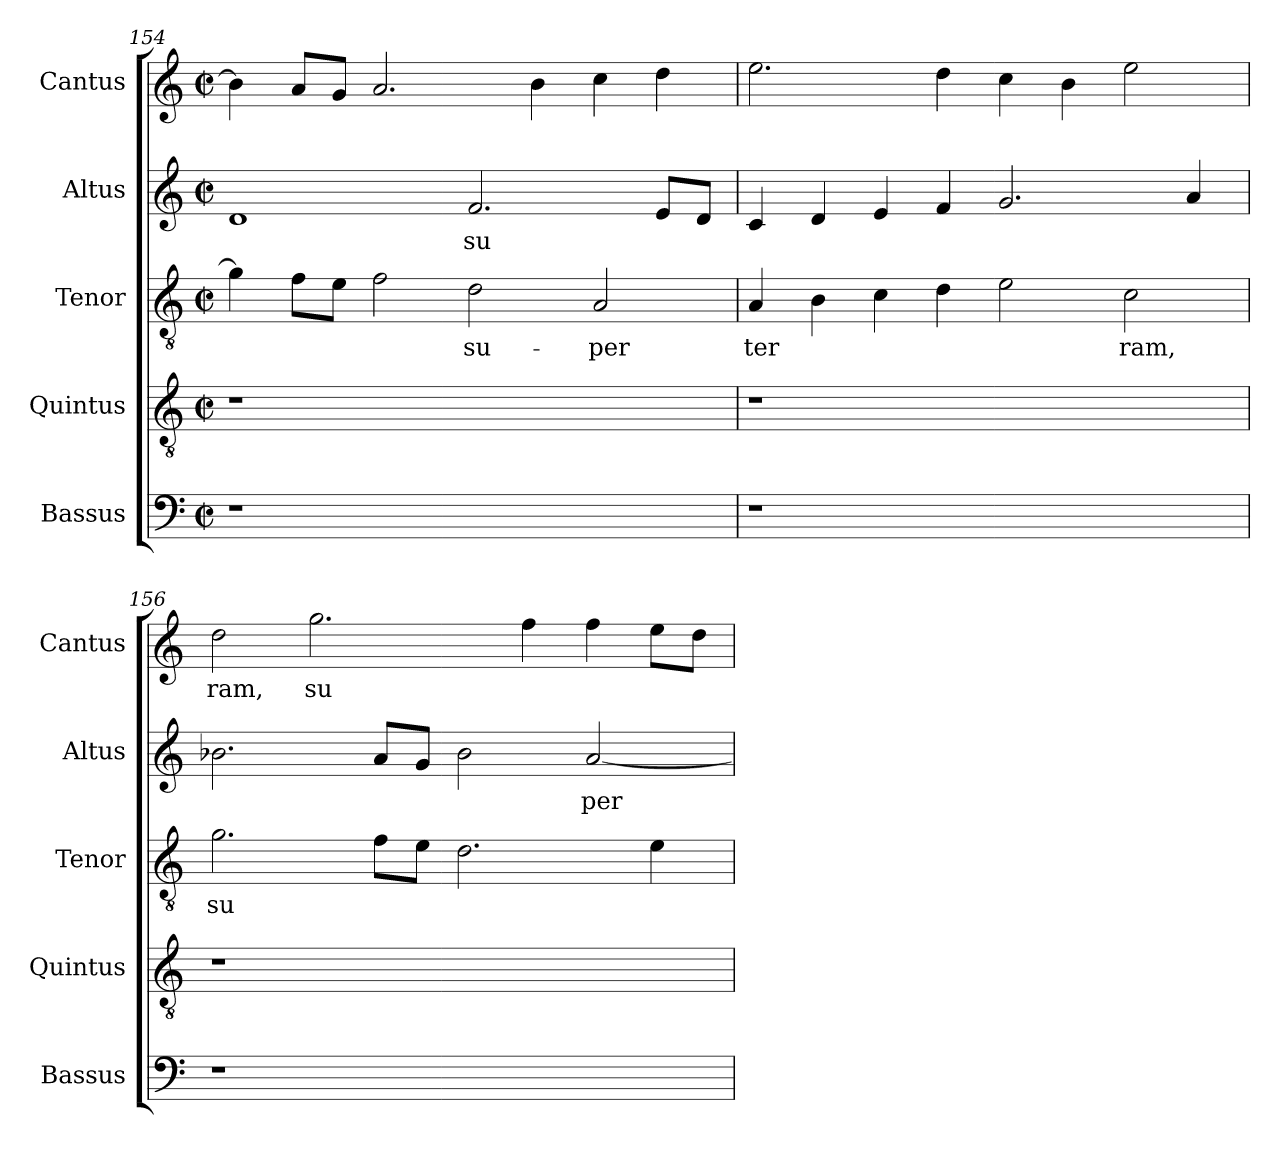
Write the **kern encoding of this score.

**kern	**kern	**kern	**text	**kern	**text	**kern	**text
*part5	*part4	*part3	*part3	*part2	*part2	*part1	*part1
*staff5	*staff4	*staff3	*staff3	*staff2	*staff2	*staff1	*staff1
*I"Bassus	*I"Quintus	*I"Tenor	*	*I"Altus	*	*I"Cantus	*
*I'Bassus	*I'Quintus	*I'Tenor	*	*I'Altus	*	*I'Cantus	*
*clefF4	*clefGv2	*clefGv2	*	*clefG2	*	*clefG2	*
*k[]	*k[]	*k[]	*	*k[]	*	*k[]	*
*C:	*C:	*C:	*	*C:	*	*C:	*
*M2/2	*M2/2	*M2/2	*	*M2/2	*	*M2/2	*
*met(c|)	*met(c|)	*met(c|)	*	*met(c|)	*	*met(c|)	*
=154	=154	=154	=154	=154	=154	=154	=154
!	!	!	!LO:LY:b:cj	!	!LO:LY:b:cj	!	!LO:LY:b:cj
1r	1r	4g\]	.	1d	.	4b\]	.
!	!	!	!LO:LY:b:cj	!	!	!	!LO:LY:b:cj
.	.	8f\L	.	.	.	8a/L	.
!	!	!	!LO:LY:b:cj	!	!	!	!LO:LY:b:cj
.	.	8e\J	.	.	.	8g/J	.
!	!	!	!LO:LY:b:cj	!	!	!	!LO:LY:b:cj
.	.	2f\	.	.	.	2.a/	.
!	!	!	!LO:LY:b:cj	!	!LO:LY:b:cj	!	!
1ryy	1ryy	2d\	su-	2.f/	su-	.	.
!	!	!	!	!	!	!	!LO:LY:b:cj
.	.	.	.	.	.	4b\	.
!	!	!	!LO:LY:b:cj	!	!	!	!LO:LY:b:cj
.	.	2A/	-per	.	.	4cc\	.
!	!	!	!	!	!LO:LY:b:cj	!	!LO:LY:b:cj
.	.	.	.	8e/L	--	4dd\	.
!	!	!	!	!	!LO:LY:b:cj	!	!
.	.	.	.	8d/J	--	.	.
=155	=155	=155	=155	=155	=155	=155	=155
!	!	!	!LO:LY:b:cj	!	!LO:LY:b:cj	!	!LO:LY:b:cj
1r	1r	4A/	ter-	4c/	--	2.ee\	.
!	!	!	!LO:LY:b:cj	!	!LO:LY:b:cj	!	!
.	.	4B\	--	4d/	--	.	.
!	!	!	!LO:LY:b:cj	!	!LO:LY:b:cj	!	!
.	.	4c\	--	4e/	--	.	.
!	!	!	!LO:LY:b:cj	!	!LO:LY:b:cj	!	!LO:LY:b:cj
.	.	4d\	--	4f/	--	4dd\	.
!	!	!	!LO:LY:b:cj	!	!LO:LY:b:cj	!	!LO:LY:b:cj
1ryy	1ryy	2e\	--	2.g/	--	4cc\	.
!	!	!	!	!	!	!	!LO:LY:b:cj
.	.	.	.	.	.	4b\	.
!	!	!	!LO:LY:b:cj	!	!	!	!LO:LY:b:cj
.	.	2c\	-ram,	.	.	2ee\	.
!	!	!	!	!	!LO:LY:b:cj	!	!
.	.	.	.	4a/	--	.	.
=156	=156	=156	=156	=156	=156	=156	=156
!	!	!	!LO:LY:b:cj	!	!LO:LY:b:cj	!	!LO:LY:b:cj
1r	1r	2.g\	su-	2.b-X\	--	2dd\	ram,
!	!	!	!	!	!	!	!LO:LY:b:cj
.	.	.	.	.	.	2.gg\	su
!	!	!	!LO:LY:b:cj	!	!LO:LY:b:cj	!	!
.	.	8f\L	--	8a/L	--	.	.
!	!	!	!LO:LY:b:cj	!	!LO:LY:b:cj	!	!
.	.	8e\J	--	8g/J	--	.	.
!	!	!	!LO:LY:b:cj	!	!LO:LY:b:cj	!	!
1ryy	1ryy	2.d\	--	2b-\	--	.	.
!	!	!	!	!	!	!	!LO:LY:b:cj
.	.	.	.	.	.	4ff\	.
!	!	!	!	!	!LO:LY:b:cj	!	!LO:LY:b:cj
.	.	.	.	[<2a/	-per	4ff\	.
!	!	!	!LO:LY:b:cj	!	!	!	!LO:LY:b:cj
.	.	4e\	--	.	.	8ee\L	.
!	!	!	!	!	!	!	!LO:LY:b:cj
.	.	.	.	.	.	8dd\J	.
=	=	=	=	=	=	=	=
*-	*-	*-	*-	*-	*-	*-	*-
